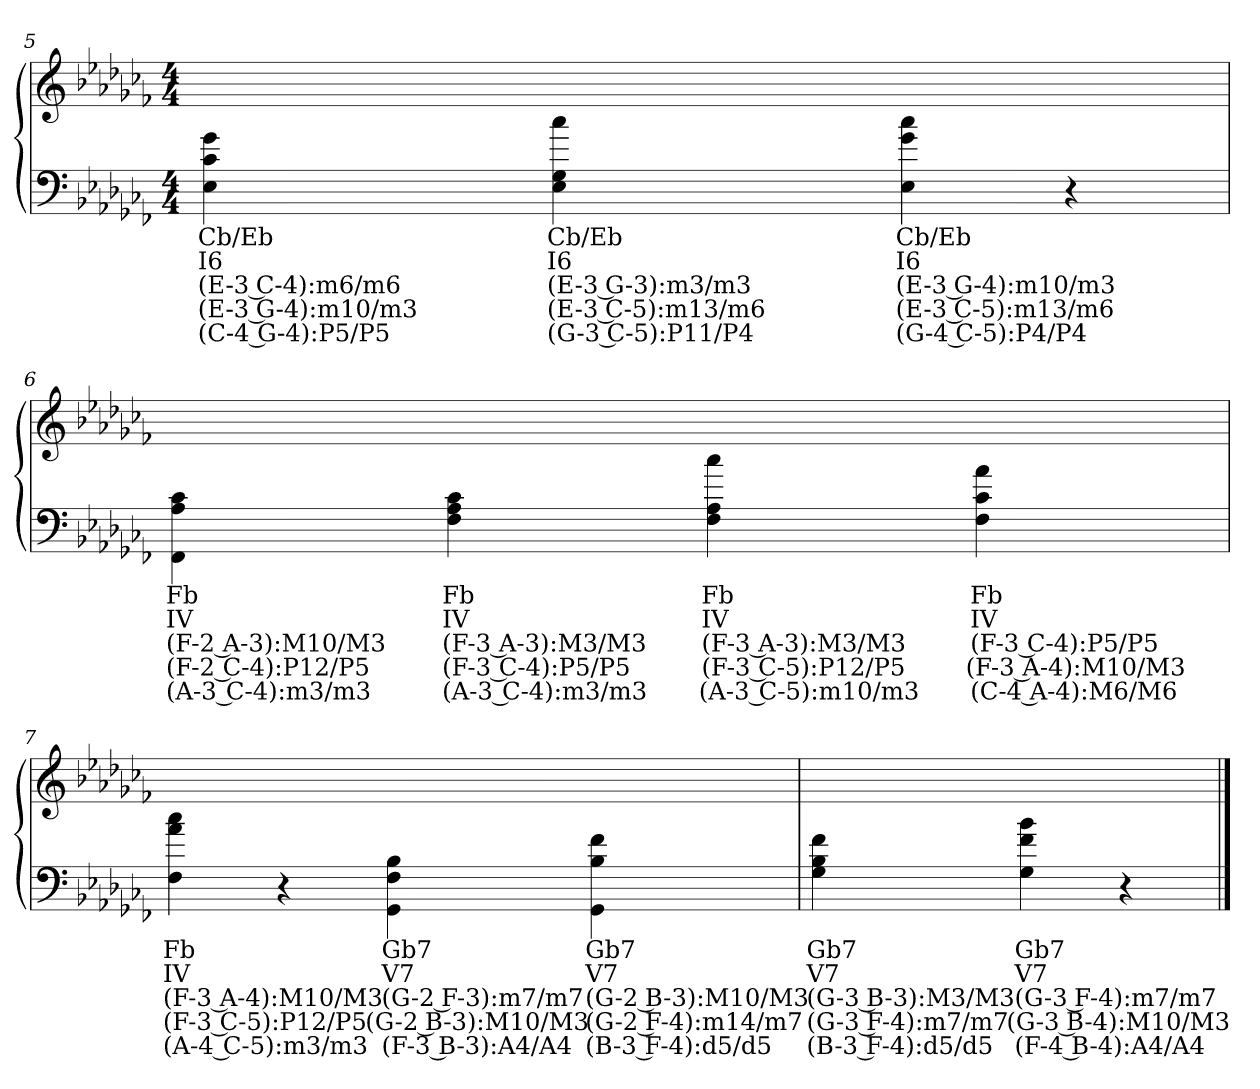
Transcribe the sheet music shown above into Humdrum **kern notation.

**kern	**text	**text	**text	**text	**text	**kern
*part2	*part2	*part2	*part2	*part2	*part2	*part1
*staff2	*staff2	*staff2	*staff2	*staff2	*staff2	*staff1
*clefF4	*	*	*	*	*	*clefG2
*k[b-e-a-d-g-c-f-]	*	*	*	*	*	*k[b-e-a-d-g-c-f-]
*C-:	*	*	*	*	*	*C-:
*M4/4	*	*	*	*	*	*M4/4
=5	=5	=5	=5	=5	=5	=5
4E- 4c- 4g-	Cb/Eb	I6	(E-3 C-4):m6/m6	(E-3 G-4):m10/m3	(C-4 G-4):P5/P5	1ryy
4E- 4G- 4cc-	Cb/Eb	I6	(E-3 G-3):m3/m3	(E-3 C-5):m13/m6	(G-3 C-5):P11/P4	.
4E- 4g- 4cc-	Cb/Eb	I6	(E-3 G-4):m10/m3	(E-3 C-5):m13/m6	(G-4 C-5):P4/P4	.
4r	.	.	.	.	.	.
=6	=6	=6	=6	=6	=6	=6
4FF- 4A- 4c-	Fb	IV	(F-2 A-3):M10/M3	(F-2 C-4):P12/P5	(A-3 C-4):m3/m3	1ryy
4F- 4A- 4c-	Fb	IV	(F-3 A-3):M3/M3	(F-3 C-4):P5/P5	(A-3 C-4):m3/m3	.
4F- 4A- 4cc-	Fb	IV	(F-3 A-3):M3/M3	(F-3 C-5):P12/P5	(A-3 C-5):m10/m3	.
4F- 4c- 4a-	Fb	IV	(F-3 C-4):P5/P5	(F-3 A-4):M10/M3	(C-4 A-4):M6/M6	.
=7	=7	=7	=7	=7	=7	=7
4F- 4a- 4cc-	Fb	IV	(F-3 A-4):M10/M3	(F-3 C-5):P12/P5	(A-4 C-5):m3/m3	1ryy
4r	.	.	.	.	.	.
4GG- 4F- 4B-	Gb7	V7	(G-2 F-3):m7/m7	(G-2 B-3):M10/M3	(F-3 B-3):A4/A4	.
4GG- 4B- 4f-	Gb7	V7	(G-2 B-3):M10/M3	(G-2 F-4):m14/m7	(B-3 F-4):d5/d5	.
=8	=8	=8	=8	=8	=8	=8
4G- 4B- 4f-	Gb7	V7	(G-3 B-3):M3/M3	(G-3 F-4):m7/m7	(B-3 F-4):d5/d5	2.ryy
4G- 4f- 4b-	Gb7	V7	(G-3 F-4):m7/m7	(G-3 B-4):M10/M3	(F-4 B-4):A4/A4	.
4r	.	.	.	.	.	.
==	==	==	==	==	==	==
*-	*-	*-	*-	*-	*-	*-
